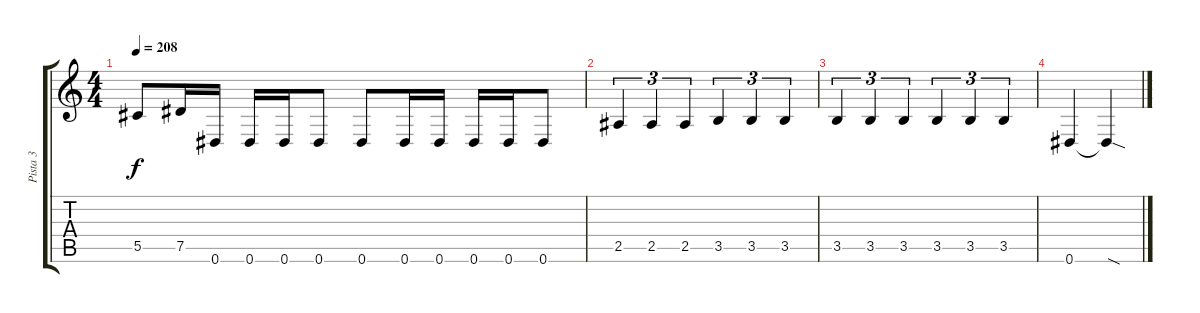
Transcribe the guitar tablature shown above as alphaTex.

\track ("Pista 3" "Pista 3") {instrument electricbassfinger}
\staff {score tabs}
\tuning (Eb4 Bb3 Gb3 Db3 Ab2 Eb2) {hide}
\ts (4 4)
\tempo 208
\clef g2
\ks c
5.5.8{dy f} 7.5.16 0.6.16 0.6.16 0.6.16 0.6.8 0.6.8 0.6.16 0.6.16 0.6.16 0.6.16 0.6.8 |
2.5.4{tu (3 2)} 2.5.4{tu (3 2)} 2.5.4{tu (3 2)} 3.5.4{tu (3 2)} 3.5.4{tu (3 2)} 3.5.4{tu (3 2)} |
3.5.4{tu (3 2)} 3.5.4{tu (3 2)} 3.5.4{tu (3 2)} 3.5.4{tu (3 2)} 3.5.4{tu (3 2)} 3.5.4{tu (3 2)} |
0.6.4 0.6{sod t}.4
